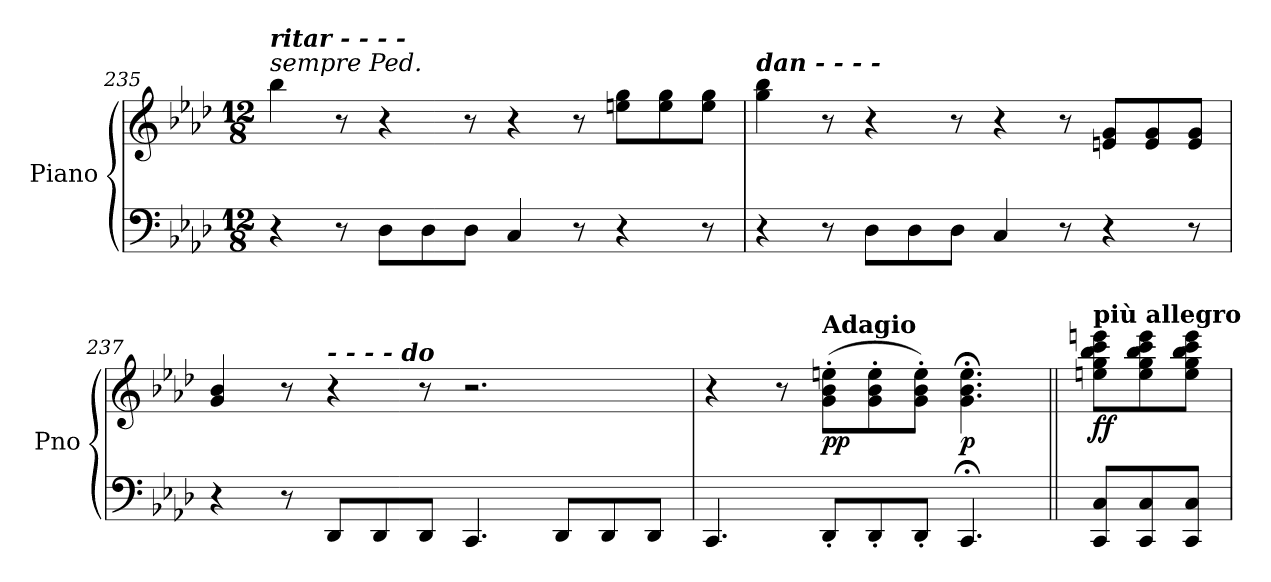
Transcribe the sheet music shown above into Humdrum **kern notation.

**kern	**kern	**dynam
*part1	*part1	*part1
*staff2	*staff1	*staff1/2
*I"Piano	*	*
*I'Pno	*	*
*clefF4	*clefG2	*
*k[b-e-a-d-]	*k[b-e-a-d-]	*
*M12/8	*M12/8	*
=235	=235	=235
!	!LO:TX:a:i:t=sempre Ped.	!
!	!LO:TX:a:Bi:t=ritar    -     -     -     -	!
!	!	!LO:DY:b
!	!	!LO:DY:n=1:b
4r	4bb-\	p other-dynamics
8r	8r	.
8D-\L	4r	.
8D-\	.	.
8D-\J	8r	.
4C/	4r	.
8r	8r	.
4r	8een\ 8gg\L	.
.	8ee\ 8gg\	.
8r	8ee\ 8gg\J	.
=236	=236	=236
!	!LO:TX:a:Bi:t=dan    -     -     -     -	!
4r	4gg\ 4bb-\	.
8r	8r	.
8D-\L	4r	.
8D-\	.	.
8D-\J	8r	.
4C/	4r	.
8r	8r	.
4r	8en/ 8g/L	.
.	8e/ 8g/	.
8r	8e/ 8g/J	.
!!LO:PB:g=z
=237	=237	=237
4r	4g/ 4b-/	.
8r	8r	.
!	!LO:TX:a:Bi:t=-       -       -      -   do	!
8DD-/L	4r	.
8DD-/	.	.
8DD-/J	8r	.
4.CC/	2.r	.
8DD-/L	.	.
8DD-/	.	.
8DD-/J	.	.
=238	=238	=238
4.CC/	4r	.
.	8r	.
!	!LO:TX:a:B:t=Adagio	!
!	!	!LO:DY:b
8DD-'/L	(8g\' 8b-\' 8een\'L	pp
8DD-'/	8g\' 8b-\' 8ee\'	.
8DD-'/J	8g\' 8b-\' 8ee\'J)	.
!	!	!LO:DY:b
4.CC;</	4.g\;< 4.b-\;< 4.ee\;<	p
=239||	=239||	=239||
!	!LO:TX:a:B:t=più allegro	!
!	!	!LO:DY:b
8CC/ 8C/L	8een\ 8gg\ 8bb-\ 8ccc\ 8eeen\L	ff
8CC/ 8C/	8ee\ 8gg\ 8bb-\ 8ccc\ 8eee\	.
8CC/ 8C/J	8ee\ 8gg\ 8bb-\ 8ccc\ 8eee\J	.
=	=	=
*-	*-	*-
